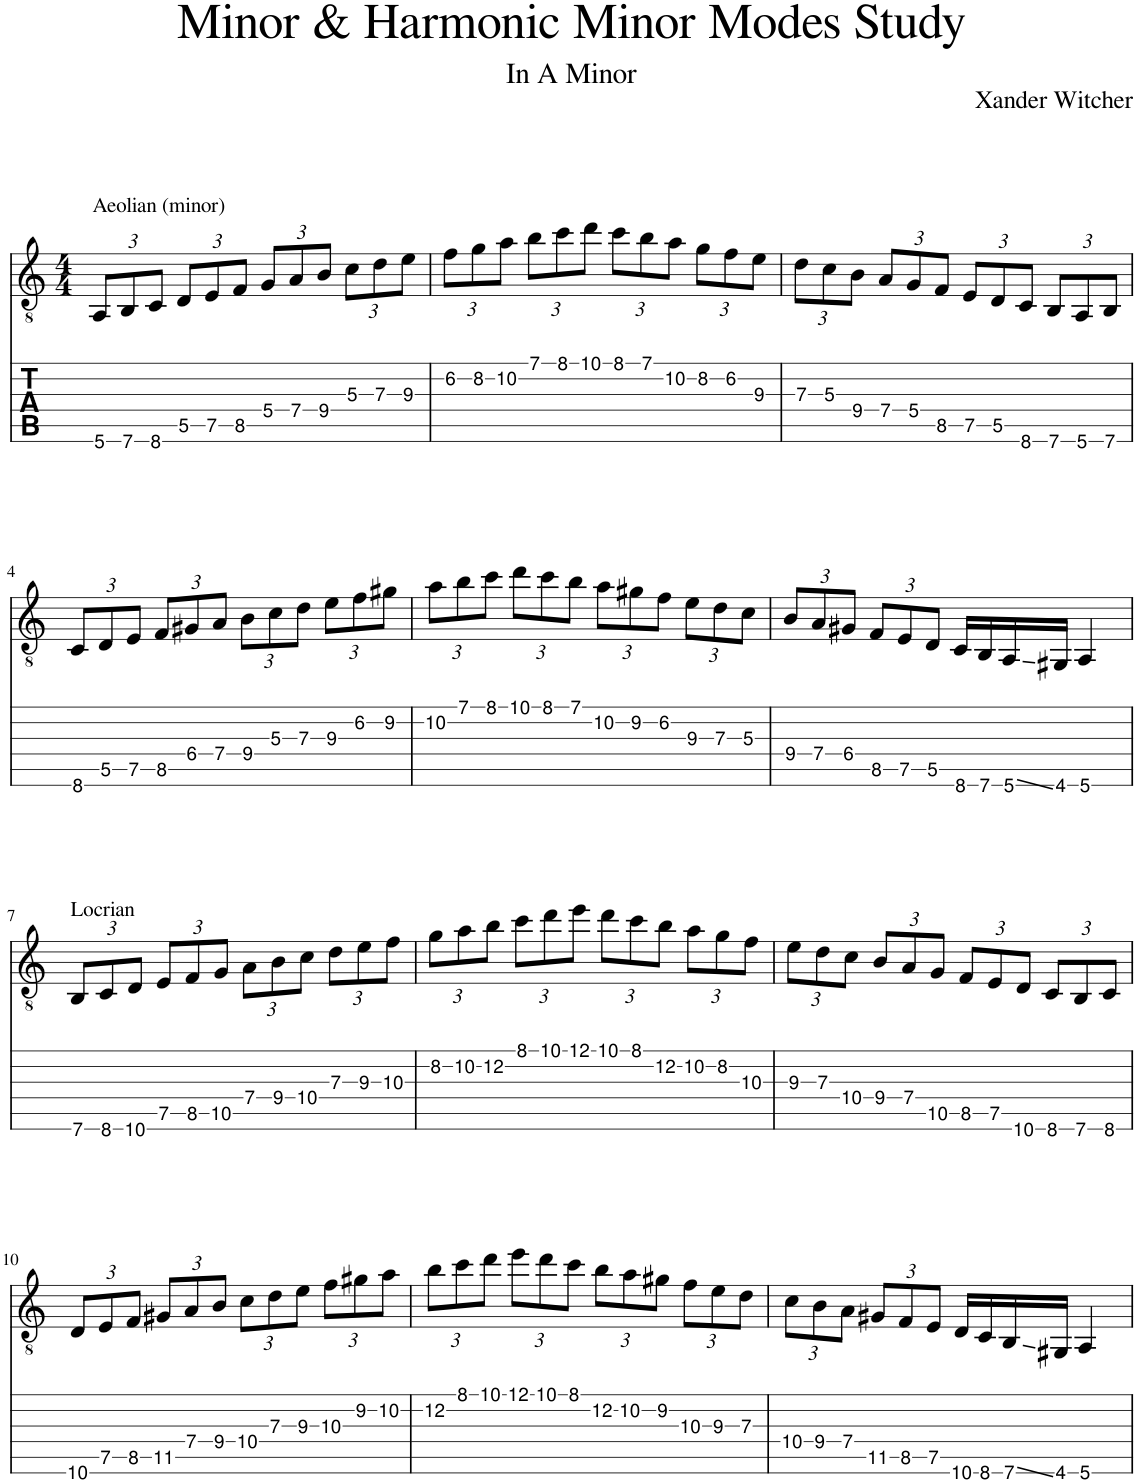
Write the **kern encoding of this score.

**kern	**kern
*part1	*part1
*staff2	*staff1
*I"Guitar	*
*I'Guit.	*
*stria6	*
*	*clefGv2
*k[]	*k[]
*M4/4	*M4/4
*Xbrackettup	*Xbrackettup
=1	=1
!	!LO:TX:a:t=Aeolian (minor)
12AAL	12AA/L
12BB	12BB/
12CJ	12C/J
12DL	12D/L
12E	12E/
12FJ	12F/J
12GL	12G/L
12A	12A/
12BJ	12B/J
12cL	12c\L
12d	12d\
12eJ	12e\J
=2	=2
12fL	12f\L
12g	12g\
12aJ	12a\J
12bL	12b\L
12cc	12cc\
12ddJ	12dd\J
12ccL	12cc\L
12b	12b\
12aJ	12a\J
12gL	12g\L
12f	12f\
12eJ	12e\J
=3	=3
12dL	12d\L
12c	12c\
12BJ	12B\J
12AL	12A/L
12G	12G/
12FJ	12F/J
12EL	12E/L
12D	12D/
12CJ	12C/J
12BBL	12BB/L
12AA	12AA/
12BBJ	12BB/J
!!LO:LB:g=z
=4	=4
12CL	12C/L
12D	12D/
12EJ	12E/J
12FL	12F/L
12G#	12G#X/
12AJ	12A/J
12BL	12B\L
12c	12c\
12dJ	12d\J
12eL	12e\L
12f	12f\
12g#J	12g#X\J
=5	=5
12aL	12a\L
12b	12b\
12ccJ	12cc\J
12ddL	12dd\L
12cc	12cc\
12bJ	12b\J
12aL	12a\L
12g#	12g#X\
12fJ	12f\J
12eL	12e\L
12d	12d\
12cJ	12c\J
=6	=6
12BL	12B/L
12A	12A/
12G#J	12G#X/J
12FL	12F/L
12E	12E/
12DJ	12D/J
16CLL	16C/LL
16BBJ	16BB/
16AAL	16AA/
16GG#JJ	16GG#X/JJ
4AA	4AA/
!!LO:LB:g=z
=7	=7
!	!LO:TX:a:t=Locrian
12BBL	12BB/L
12C	12C/
12DJ	12D/J
12EL	12E/L
12F	12F/
12GJ	12G/J
12AL	12A\L
12B	12B\
12cJ	12c\J
12dL	12d\L
12e	12e\
12fJ	12f\J
=8	=8
12gL	12g\L
12a	12a\
12bJ	12b\J
12ccL	12cc\L
12dd	12dd\
12eeJ	12ee\J
12ddL	12dd\L
12cc	12cc\
12bJ	12b\J
12aL	12a\L
12g	12g\
12fJ	12f\J
=9	=9
12eL	12e\L
12d	12d\
12cJ	12c\J
12BL	12B/L
12A	12A/
12GJ	12G/J
12FL	12F/L
12E	12E/
12DJ	12D/J
12CL	12C/L
12BB	12BB/
12CJ	12C/J
!!LO:LB:g=z
=10	=10
12DL	12D/L
12E	12E/
12FJ	12F/J
12G#L	12G#X/L
12A	12A/
12BJ	12B/J
12cL	12c\L
12d	12d\
12eJ	12e\J
12fL	12f\L
12g#	12g#X\
12aJ	12a\J
=11	=11
12bL	12b\L
12cc	12cc\
12ddJ	12dd\J
12eeL	12ee\L
12dd	12dd\
12ccJ	12cc\J
12bL	12b\L
12a	12a\
12g#J	12g#X\J
12fL	12f\L
12e	12e\
12dJ	12d\J
=12	=12
12cL	12c\L
12B	12B\
12AJ	12A\J
12G#L	12G#X/L
12F	12F/
12EJ	12E/J
16DLL	16D/LL
16CJ	16C/
16BBL	16BB/
16GG#JJ	16GG#X/JJ
4AA	4AA/
=	=
*-	*-
